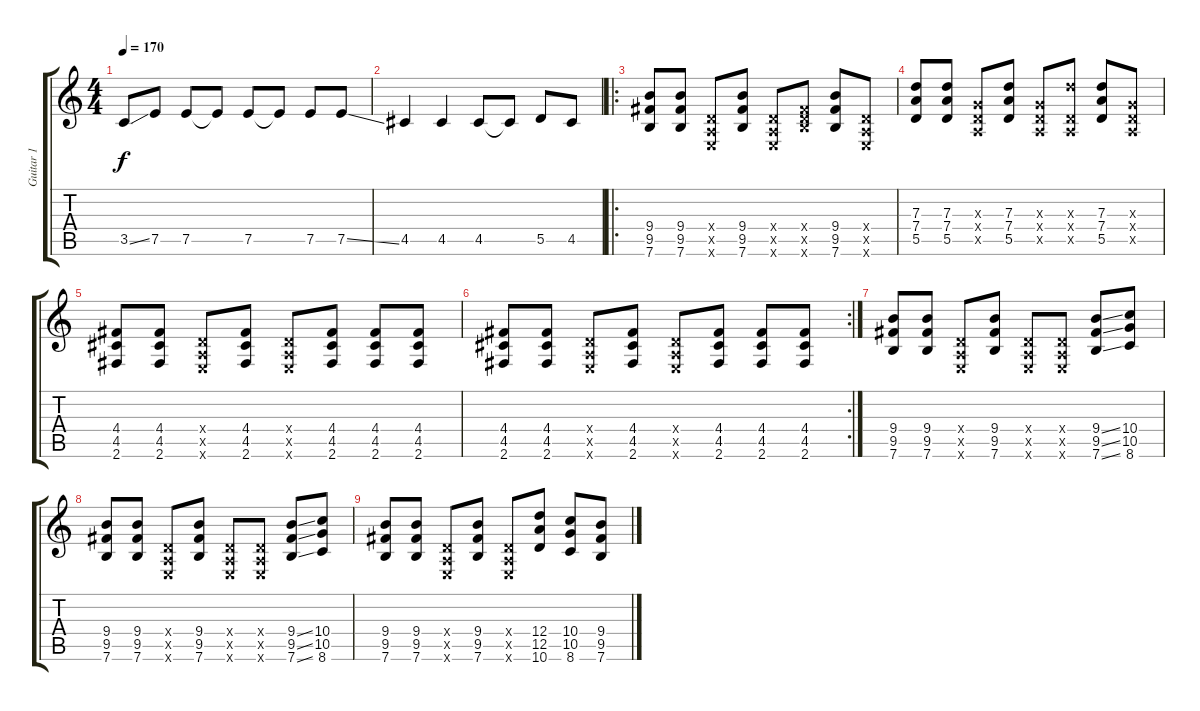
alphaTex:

\track ("Guitar 1" "Guitar 1") {instrument overdrivenguitar}
\staff {score tabs}
\tuning (E4 B3 G3 D3 A2 E2) {hide}
\ts (4 4)
\tempo 170
\clef g2
\ks c
3.5{ss}.8{dy f} 7.5.8 7.5.8 7.5{t}.8 7.5.8 7.5{t}.8 7.5.8 7.5{ss}.8 |
4.5.4 4.5.4 4.5.8 4.5{t}.8 5.5.8 4.5.8 |
\ro
(9.4 9.5 7.6).8 (9.4 9.5 7.6).8 (0.4{x} 0.5{x} 0.6{x}).8 (9.4 9.5 7.6).8 (0.4{x} 0.5{x} 0.6{x}).8 (0.4{x} 9.5{x} 7.6{x}).8 (9.4 9.5 7.6).8 (0.4{x} 0.5{x} 0.6{x}).8 |
(7.3 7.4 5.5).8 (7.3 7.4 5.5).8 (0.3{x} 0.4{x} 0.5{x}).8 (7.3 7.4 5.5).8 (0.3{x} 0.4{x} 0.5{x}).8 (7.3{x} 0.4{x} 0.5{x}).8 (7.3 7.4 5.5).8 (0.3{x} 0.4{x} 0.5{x}).8 |
(4.4 4.5 2.6).8 (4.4 4.5 2.6).8 (0.4{x} 0.5{x} 0.6{x}).8 (4.4 4.5 2.6).8 (0.4{x} 0.5{x} 0.6{x}).8 (4.4 4.5 2.6).8 (4.4 4.5 2.6).8 (4.4 4.5 2.6).8 |
\rc 2
(4.4 4.5 2.6).8 (4.4 4.5 2.6).8 (0.4{x} 0.5{x} 0.6{x}).8 (4.4 4.5 2.6).8 (0.4{x} 0.5{x} 0.6{x}).8 (4.4 4.5 2.6).8 (4.4 4.5 2.6).8 (4.4 4.5 2.6).8 |
(9.4 9.5 7.6).8 (9.4 9.5 7.6).8 (0.4{x} 0.5{x} 0.6{x}).8 (9.4 9.5 7.6).8 (0.4{x} 0.5{x} 0.6{x}).8 (0.4{x} 0.5{x} 0.6{x}).8 (9.4{ss} 9.5{ss} 7.6{ss}).8 (10.4 10.5 8.6).8 |
(9.4 9.5 7.6).8 (9.4 9.5 7.6).8 (0.4{x} 0.5{x} 0.6{x}).8 (9.4 9.5 7.6).8 (0.4{x} 0.5{x} 0.6{x}).8 (0.4{x} 0.5{x} 0.6{x}).8 (9.4{ss} 9.5{ss} 7.6{ss}).8 (10.4 10.5 8.6).8 |
(9.4 9.5 7.6).8 (9.4 9.5 7.6).8 (0.4{x} 0.5{x} 0.6{x}).8 (9.4 9.5 7.6).8 (0.4{x} 0.5{x} 0.6{x}).8 (12.4 12.5 10.6).8 (10.4 10.5 8.6).8 (9.4 9.5 7.6).8
